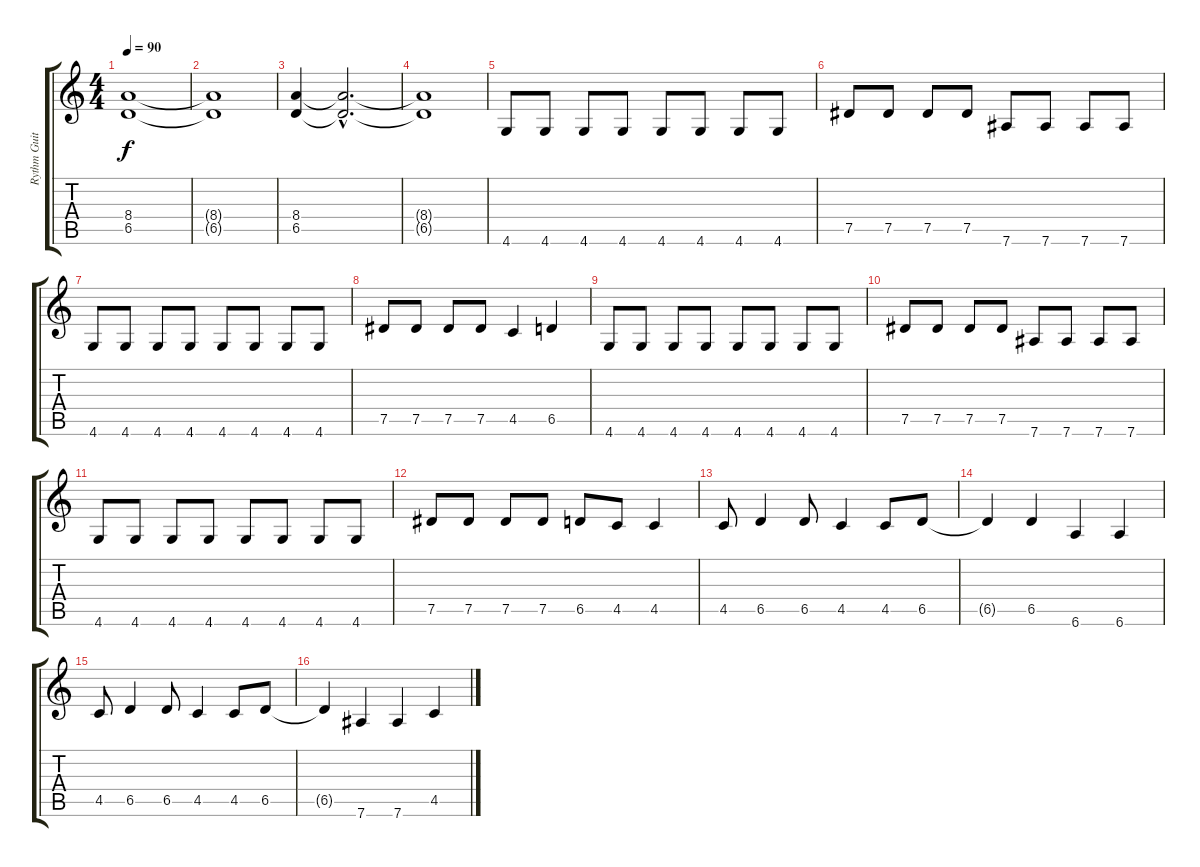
\track ("Rythm Guitar" "Rythm Guit") {instrument distortionguitar}
\staff {score tabs}
\tuning (Eb4 Bb3 Gb3 Db3 Ab2 Eb2) {hide}
\ts (4 4)
\tempo 90
\clef g2
\ks c
(8.4 6.5).1{dy f volume 8} |
(8.4{t} 6.5{t}).1 |
(8.4 6.5).4{volume 13} (8.4{hac t} 6.5{hac t}).2{d volume 8} |
(8.4{t} 6.5{t}).1 |
\section ("" "")
4.6.8 4.6.8 4.6.8 4.6.8 4.6.8 4.6.8 4.6.8 4.6.8 |
7.5.8 7.5.8 7.5.8 7.5.8 7.6.8 7.6.8 7.6.8 7.6.8 |
4.6.8 4.6.8 4.6.8 4.6.8 4.6.8 4.6.8 4.6.8 4.6.8 |
7.5.8 7.5.8 7.5.8 7.5.8 4.5.4 6.5.4 |
4.6.8 4.6.8 4.6.8 4.6.8 4.6.8 4.6.8 4.6.8 4.6.8 |
7.5.8 7.5.8 7.5.8 7.5.8 7.6.8 7.6.8 7.6.8 7.6.8 |
4.6.8 4.6.8 4.6.8 4.6.8 4.6.8 4.6.8 4.6.8 4.6.8 |
7.5.8 7.5.8 7.5.8 7.5.8 6.5.8 4.5.8 4.5.4 |
\section ("" "")
4.5.8{balance 6} 6.5.4 6.5.8 4.5.4 4.5.8 6.5.8 |
6.5{t}.4{balance 6} 6.5.4 6.6.4 6.6.4 |
4.5.8{balance 6} 6.5.4 6.5.8 4.5.4 4.5.8 6.5.8 |
6.5{t}.4{balance 6} 7.6.4 7.6.4 4.5.4
